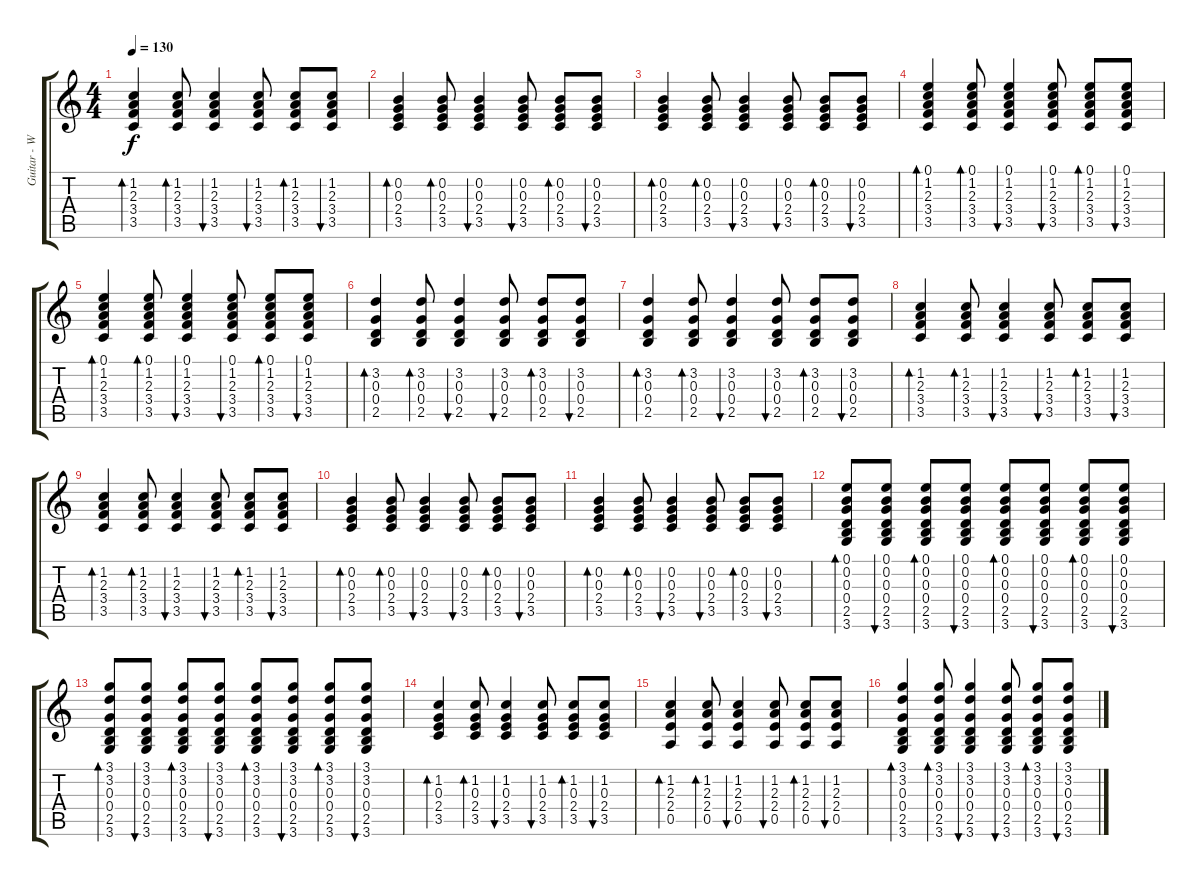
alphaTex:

\track ("Guitar - Wayne" "Guitar - W") {instrument acousticguitarsteel}
\staff {score tabs}
\tuning (E4 B3 G3 D3 A2 E2) {hide}
\ts (4 4)
\tempo 130
\clef g2
\ks c
(1.2 2.3 3.4 3.5).4{bd 30 dy f} (1.2 2.3 3.4 3.5).8{bd 30} (1.2 2.3 3.4 3.5).4{bu 30} (1.2 2.3 3.4 3.5).8{bu 30} (1.2 2.3 3.4 3.5).8{bd 30} (1.2 2.3 3.4 3.5).8{bu 30} |
(0.2 0.3 2.4 3.5).4{bd 30} (0.2 0.3 2.4 3.5).8{bd 30} (0.2 0.3 2.4 3.5).4{bu 30} (0.2 0.3 2.4 3.5).8{bu 30} (0.2 0.3 2.4 3.5).8{bd 30} (0.2 0.3 2.4 3.5).8{bu 30} |
(0.2 0.3 2.4 3.5).4{bd 30} (0.2 0.3 2.4 3.5).8{bd 30} (0.2 0.3 2.4 3.5).4{bu 30} (0.2 0.3 2.4 3.5).8{bu 30} (0.2 0.3 2.4 3.5).8{bd 30} (0.2 0.3 2.4 3.5).8{bu 30} |
(0.1 1.2 2.3 3.4 3.5).4{bd 30} (0.1 1.2 2.3 3.4 3.5).8{bd 30} (0.1 1.2 2.3 3.4 3.5).4{bu 30} (0.1 1.2 2.3 3.4 3.5).8{bu 30} (0.1 1.2 2.3 3.4 3.5).8{bd 30} (0.1 1.2 2.3 3.4 3.5).8{bu 30} |
(0.1 1.2 2.3 3.4 3.5).4{bd 30} (0.1 1.2 2.3 3.4 3.5).8{bd 30} (0.1 1.2 2.3 3.4 3.5).4{bu 30} (0.1 1.2 2.3 3.4 3.5).8{bu 30} (0.1 1.2 2.3 3.4 3.5).8{bd 30} (0.1 1.2 2.3 3.4 3.5).8{bu 30} |
(3.2 0.3 0.4 2.5).4{bd 30} (3.2 0.3 0.4 2.5).8{bd 30} (3.2 0.3 0.4 2.5).4{bu 30} (3.2 0.3 0.4 2.5).8{bu 30} (3.2 0.3 0.4 2.5).8{bd 30} (3.2 0.3 0.4 2.5).8{bu 30} |
(3.2 0.3 0.4 2.5).4{bd 30} (3.2 0.3 0.4 2.5).8{bd 30} (3.2 0.3 0.4 2.5).4{bu 30} (3.2 0.3 0.4 2.5).8{bu 30} (3.2 0.3 0.4 2.5).8{bd 30} (3.2 0.3 0.4 2.5).8{bu 30} |
(1.2 2.3 3.4 3.5).4{bd 30} (1.2 2.3 3.4 3.5).8{bd 30} (1.2 2.3 3.4 3.5).4{bu 30} (1.2 2.3 3.4 3.5).8{bu 30} (1.2 2.3 3.4 3.5).8{bd 30} (1.2 2.3 3.4 3.5).8{bu 30} |
(1.2 2.3 3.4 3.5).4{bd 30} (1.2 2.3 3.4 3.5).8{bd 30} (1.2 2.3 3.4 3.5).4{bu 30} (1.2 2.3 3.4 3.5).8{bu 30} (1.2 2.3 3.4 3.5).8{bd 30} (1.2 2.3 3.4 3.5).8{bu 30} |
(0.2 0.3 2.4 3.5).4{bd 30} (0.2 0.3 2.4 3.5).8{bd 30} (0.2 0.3 2.4 3.5).4{bu 30} (0.2 0.3 2.4 3.5).8{bu 30} (0.2 0.3 2.4 3.5).8{bd 30} (0.2 0.3 2.4 3.5).8{bu 30} |
(0.2 0.3 2.4 3.5).4{bd 30} (0.2 0.3 2.4 3.5).8{bd 30} (0.2 0.3 2.4 3.5).4{bu 30} (0.2 0.3 2.4 3.5).8{bu 30} (0.2 0.3 2.4 3.5).8{bd 30} (0.2 0.3 2.4 3.5).8{bu 30} |
(0.1 0.2 0.3 0.4 2.5 3.6).8{bd 30} (0.1 0.2 0.3 0.4 2.5 3.6).8{bu 30} (0.1 0.2 0.3 0.4 2.5 3.6).8{bd 30} (0.1 0.2 0.3 0.4 2.5 3.6).8{bu 30} (0.1 0.2 0.3 0.4 2.5 3.6).8{bd 30} (0.1 0.2 0.3 0.4 2.5 3.6).8{bu 30} (0.1 0.2 0.3 0.4 2.5 3.6).8{bd 30} (0.1 0.2 0.3 0.4 2.5 3.6).8{bu 30} |
(3.1 3.2 0.3 0.4 2.5 3.6).8{bd 30} (3.1 3.2 0.3 0.4 2.5 3.6).8{bu 30} (3.1 3.2 0.3 0.4 2.5 3.6).8{bd 30} (3.1 3.2 0.3 0.4 2.5 3.6).8{bu 30} (3.1 3.2 0.3 0.4 2.5 3.6).8{bd 30} (3.1 3.2 0.3 0.4 2.5 3.6).8{bu 30} (3.1 3.2 0.3 0.4 2.5 3.6).8{bd 30} (3.1 3.2 0.3 0.4 2.5 3.6).8{bu 30} |
(1.2 0.3 2.4 3.5).4{bd 60} (1.2 0.3 2.4 3.5).8{bd 60} (1.2 0.3 2.4 3.5).4{bu 60} (1.2 0.3 2.4 3.5).8{bu 60} (1.2 0.3 2.4 3.5).8{bd 60} (1.2 0.3 2.4 3.5).8{bu 60} |
(1.2 2.3 2.4 0.5).4{bd 60} (1.2 2.3 2.4 0.5).8{bd 60} (1.2 2.3 2.4 0.5).4{bu 60} (1.2 2.3 2.4 0.5).8{bu 60} (1.2 2.3 2.4 0.5).8{bd 60} (1.2 2.3 2.4 0.5).8{bu 60} |
(3.1 3.2 0.3 0.4 2.5 3.6).4{bd 30} (3.1 3.2 0.3 0.4 2.5 3.6).8{bd 30} (3.1 3.2 0.3 0.4 2.5 3.6).4{bu 30} (3.1 3.2 0.3 0.4 2.5 3.6).8{bu 30} (3.1 3.2 0.3 0.4 2.5 3.6).8{bd 30} (3.1 3.2 0.3 0.4 2.5 3.6).8{bu 30}
